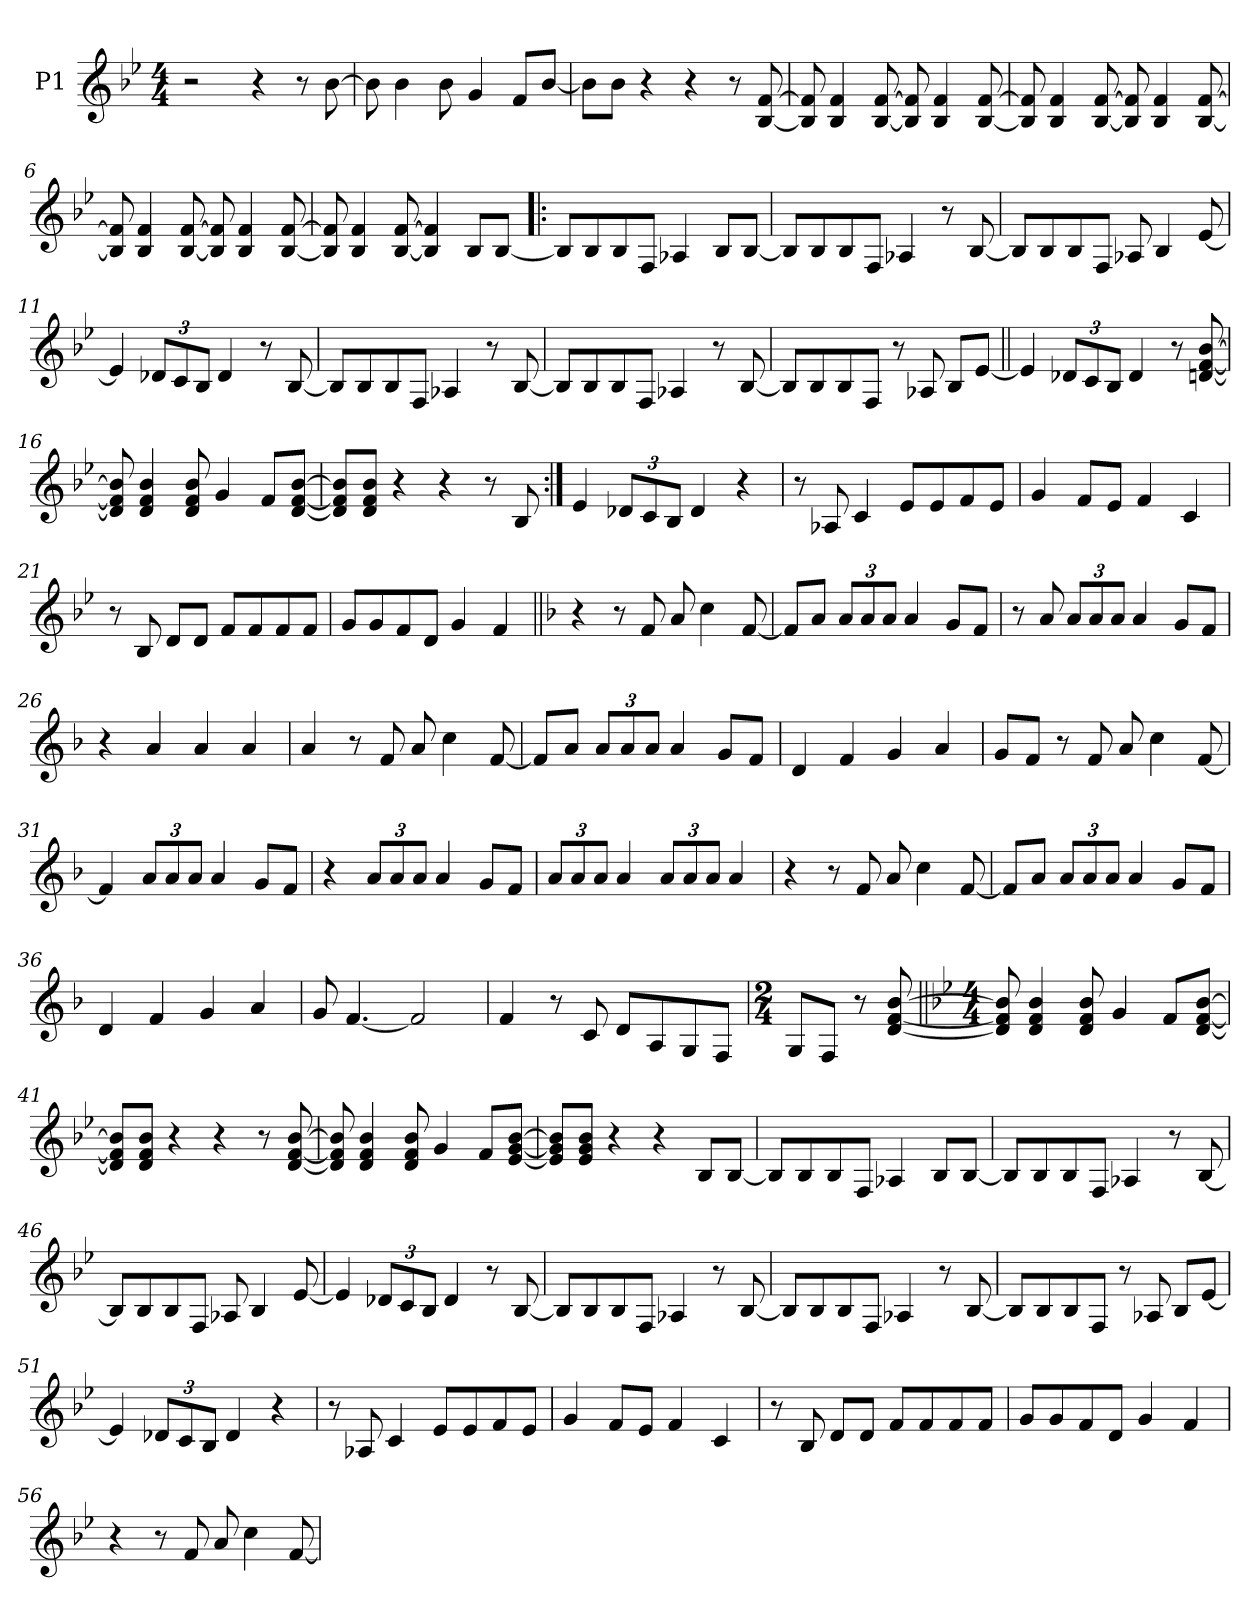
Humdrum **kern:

**kern
*part1
*staff1
*I"P1
*clefG2
*k[b-e-]
*B-:
*M4/4
*MM120
=1
2r
4r
8r
[>8b-\
=2
8b-\]
4b-\
8b-\
4g/
8f/L
[<8b-/J
=3
8b-\L]
8b-\J
4r
4r
8r
[<8B-/ [>8f/
=4
8B-/] 8f/]
4B-/ 4f/
[<8B-/ [>8f/
8B-/] 8f/]
4B-/ 4f/
[<8B-/ [>8f/
!!LO:LB:g=z
=5
8B-/] 8f/]
4B-/ 4f/
[<8B-/ [>8f/
8B-/] 8f/]
4B-/ 4f/
[<8B-/ [>8f/
=6
8B-/] 8f/]
4B-/ 4f/
[<8B-/ [>8f/
8B-/] 8f/]
4B-/ 4f/
[<8B-/ [>8f/
=7
8B-/] 8f/]
4B-/ 4f/
[<8B-/ [>8f/
4B-/] 4f/]
8B-/L
[<8B-/J
=8!|:
8B-/L]
8B-/
8B-/
8F/J
4A-X/
8B-/L
[<8B-/J
!!LO:LB:g=z
=9
8B-/L]
8B-/
8B-/
8F/J
4A-X/
8r
[<8B-/
=10
8B-/L]
8B-/
8B-/
8F/J
8A-X/
4B-/
[<8e-/
=11
4e-/]
*Xbrackettup
12d-X/L
12c/
12B-/J
4d-/
8r
[<8B-/
=12
8B-/L]
8B-/
8B-/
8F/J
4A-X/
8r
[<8B-/
!!LO:LB:g=z
=13
8B-/L]
8B-/
8B-/
8F/J
4A-X/
8r
[<8B-/
=14
8B-/L]
8B-/
8B-/
8F/J
8r
8A-X/
8B-/L
[<8e-/J
=15||
4e-/]
12d-X/L
12c/
12B-/J
4d-/
8r
[<8dn/ [<8f/ [>8b-/
=16
8d/] 8f/] 8b-/]
4d/ 4f/ 4b-/
8d/ 8f/ 8b-/
4g/
8f/L
[<8d/ [<8f/ [>8b-/J
!!LO:LB:g=z
=17
8d/] 8f/] 8b-/]L
8d/ 8f/ 8b-/J
4r
4r
8r
8B-/
=18:|!
4e-/
12d-X/L
12c/
12B-/J
4d-/
4r
=19
8r
8A-X/
4c/
8e-/L
8e-/
8f/
8e-/J
=20
4g/
8f/L
8e-/J
4f/
4c/
=21
8r
8B-/
8d/L
8d/J
8f/L
8f/
8f/
8f/J
!!LO:LB:g=z
=22
8g/L
8g/
8f/
8d/J
4g/
4f/
=23||
*k[b-]
*F:
4r
8r
8f/
8a/
4cc\
[<8f/
=24
8f/L]
8a/J
12a/L
12a/
12a/J
4a/
8g/L
8f/J
=25
8r
8a/
12a/L
12a/
12a/J
4a/
8g/L
8f/J
=26
4r
4a/
4a/
4a/
!!LO:LB:g=z
=27
4a/
8r
8f/
8a/
4cc\
[<8f/
=28
8f/L]
8a/J
12a/L
12a/
12a/J
4a/
8g/L
8f/J
=29
4d/
4f/
4g/
4a/
=30
8g/L
8f/J
8r
8f/
8a/
4cc\
[<8f/
=31
4f/]
12a/L
12a/
12a/J
4a/
8g/L
8f/J
!!LO:LB:g=z
=32
4r
12a/L
12a/
12a/J
4a/
8g/L
8f/J
=33
12a/L
12a/
12a/J
4a/
12a/L
12a/
12a/J
4a/
=34
4r
8r
8f/
8a/
4cc\
[<8f/
=35
8f/L]
8a/J
12a/L
12a/
12a/J
4a/
8g/L
8f/J
=36
4d/
4f/
4g/
4a/
!!LO:LB:g=z
=37
8g/
[<4.f/
2f/]
=38
4f/
8r
8c/
8d/L
8A/
8G/
8F/J
=39
*M2/4
8G/L
8F/J
8r
[<8d/ [<8f/ [>8b-/
=40||
*k[b-e-]
*B-:
*M4/4
8d/] 8f/] 8b-/]
4d/ 4f/ 4b-/
8d/ 8f/ 8b-/
4g/
8f/L
[<8d/ [<8f/ [>8b-/J
=41
8d/] 8f/] 8b-/]L
8d/ 8f/ 8b-/J
4r
4r
8r
[<8d/ [<8f/ [>8b-/
!!LO:PB:g=z
=42
8d/] 8f/] 8b-/]
4d/ 4f/ 4b-/
8d/ 8f/ 8b-/
4g/
8f/L
[<8e-/ [<8g/ [>8b-/J
=43
8e-/] 8g/] 8b-/]L
8e-/ 8g/ 8b-/J
4r
4r
8B-/L
[<8B-/J
=44
8B-/L]
8B-/
8B-/
8F/J
4A-X/
8B-/L
[<8B-/J
=45
8B-/L]
8B-/
8B-/
8F/J
4A-X/
8r
[<8B-/
!!LO:LB:g=z
=46
8B-/L]
8B-/
8B-/
8F/J
8A-X/
4B-/
[<8e-/
=47
4e-/]
12d-X/L
12c/
12B-/J
4d-/
8r
[<8B-/
=48
8B-/L]
8B-/
8B-/
8F/J
4A-X/
8r
[<8B-/
=49
8B-/L]
8B-/
8B-/
8F/J
4A-X/
8r
[<8B-/
!!LO:LB:g=z
=50
8B-/L]
8B-/
8B-/
8F/J
8r
8A-X/
8B-/L
[<8e-/J
=51
4e-/]
12d-X/L
12c/
12B-/J
4d-/
4r
=52
8r
8A-X/
4c/
8e-/L
8e-/
8f/
8e-/J
=53
4g/
8f/L
8e-/J
4f/
4c/
=54
8r
8B-/
8d/L
8d/J
8f/L
8f/
8f/
8f/J
!!LO:LB:g=z
=55
8g/L
8g/
8f/
8d/J
4g/
4f/
=56
4r
8r
8f/
8a/
4cc\
[<8f/
=
*-
